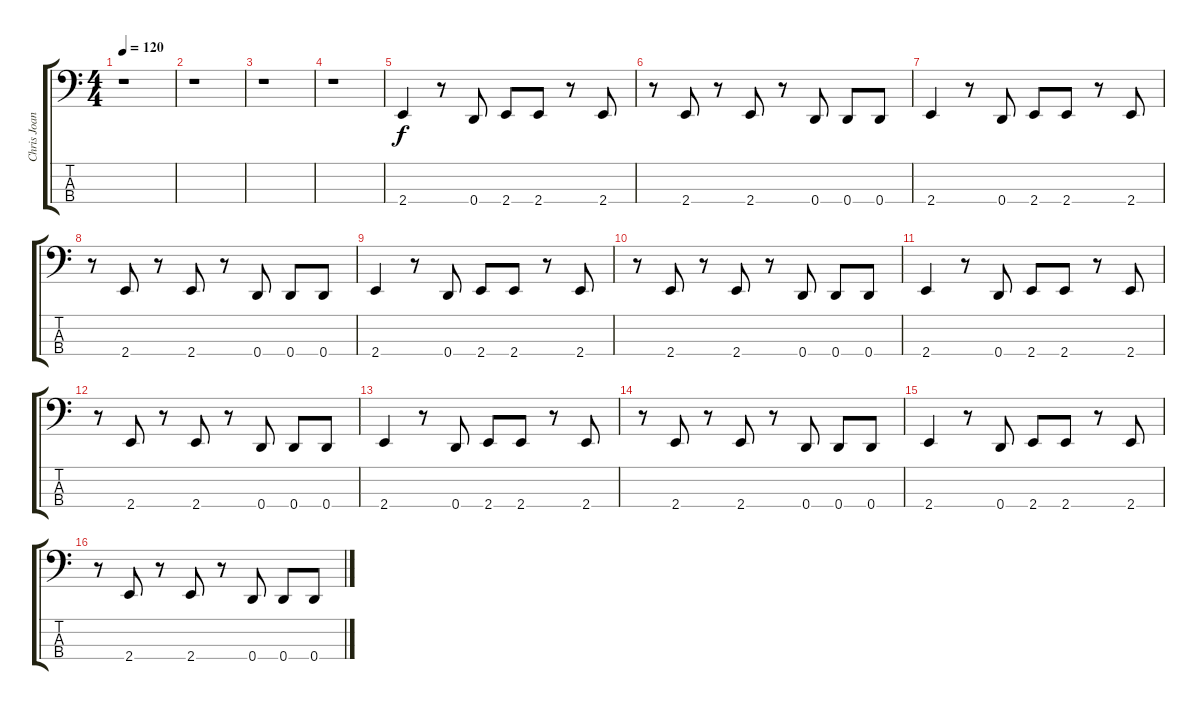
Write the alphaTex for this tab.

\track ("Chris Joannou" "Chris Joan") {instrument electricbasspick}
\staff {score tabs}
\tuning (G2 D2 A1 D1) {hide}
\ts (4 4)
\tempo 120
\clef f4
\ks c
r.1{dy f instrument electricbasspick} |
r.1 |
r.1 |
r.1 |
2.4.4 r.8 0.4.8 2.4.8 2.4.8 r.8 2.4.8 |
r.8 2.4.8 r.8 2.4.8 r.8 0.4.8 0.4.8 0.4.8 |
2.4.4 r.8 0.4.8 2.4.8 2.4.8 r.8 2.4.8 |
r.8 2.4.8 r.8 2.4.8 r.8 0.4.8 0.4.8 0.4.8 |
2.4.4 r.8 0.4.8 2.4.8 2.4.8 r.8 2.4.8 |
r.8 2.4.8 r.8 2.4.8 r.8 0.4.8 0.4.8 0.4.8 |
2.4.4 r.8 0.4.8 2.4.8 2.4.8 r.8 2.4.8 |
r.8 2.4.8 r.8 2.4.8 r.8 0.4.8 0.4.8 0.4.8 |
2.4.4 r.8 0.4.8 2.4.8 2.4.8 r.8 2.4.8 |
r.8 2.4.8 r.8 2.4.8 r.8 0.4.8 0.4.8 0.4.8 |
2.4.4 r.8 0.4.8 2.4.8 2.4.8 r.8 2.4.8 |
r.8 2.4.8 r.8 2.4.8 r.8 0.4.8 0.4.8 0.4.8
